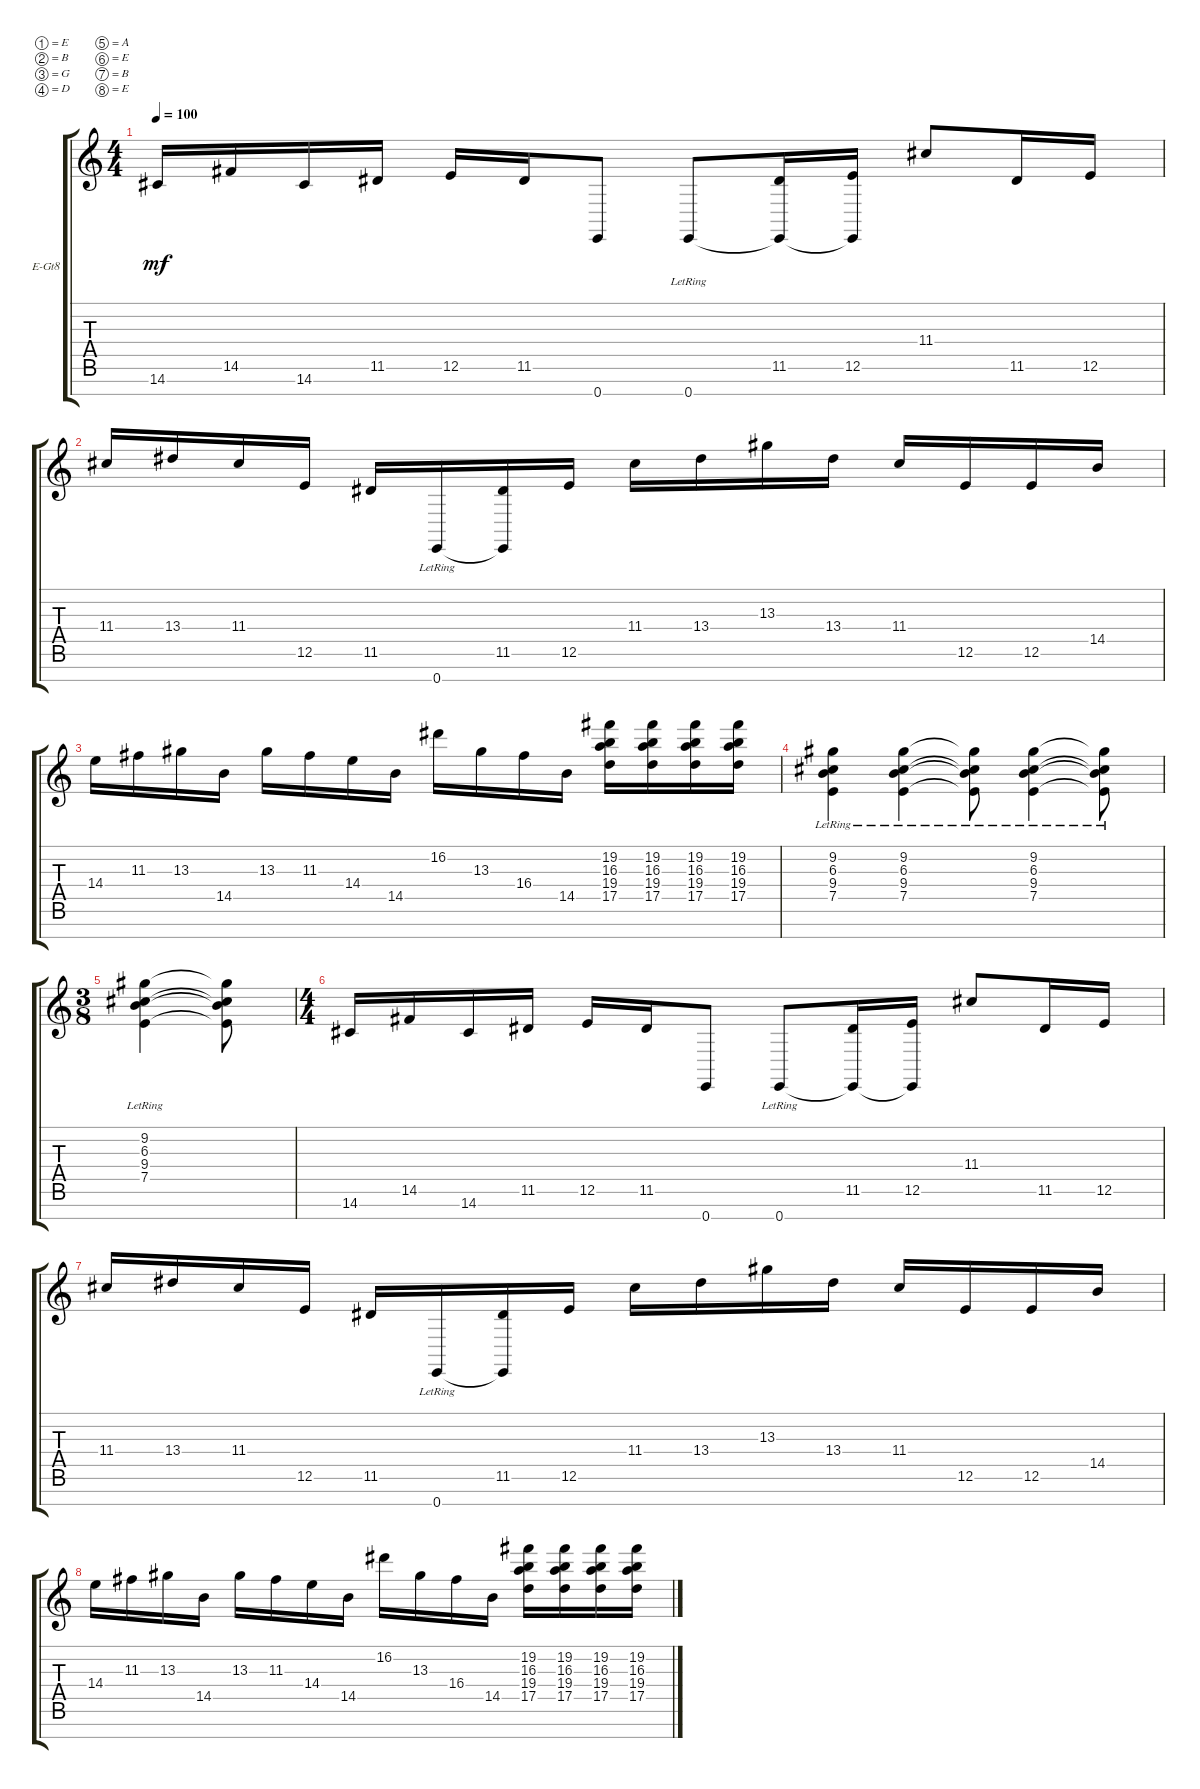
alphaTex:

\defaultSystemsLayout 4
\bracketExtendMode groupsimilarinstruments
\firstSystemTrackNameOrientation horizontal
\otherSystemsTrackNameOrientation horizontal
\track ("Electric Guitar" "E-Gt8") {instrument electricguitarclean}
\staff {score tabs}
\tuning (E4 B3 G3 D3 A2 E2 B1 E1)
\ts (4 4)
\tempo 100
\clef g2
\ks c
14.7.16{dy mf instrument electricguitarclean} 14.6.16 14.7.16 11.6.16 12.6.16 11.6.16 0.8.8 0.8{lr}.8 (11.6 0.8{t}).16 (12.6 0.8{t}).16 11.4.8 11.6.16 12.6.16 |
11.4.16 13.4.16 11.4.16 12.6.16 11.6.16 0.8{lr}.16 (11.6 0.8{t}).16 12.6.16 11.4.16 13.4.16 13.3.16 13.4.16 11.4.16 12.6.16 12.6.16 14.5.16 |
14.4.16 11.3.16 13.3.16 14.5.16 13.3.16 11.3.16 14.4.16 14.5.16 16.2.16 13.3.16 16.4.16 14.5.16 (19.2 19.4 16.3 17.5).16 (19.2 19.4 16.3 17.5).16 (19.2 19.4 16.3 17.5).16 (19.2 19.4 16.3 17.5).16 |
(9.2{lr} 9.4{lr} 6.3{lr} 7.5{lr}).4 (9.2{lr} 9.4{lr} 6.3{lr} 7.5{lr}).4 (9.2{lr t} 9.4{lr t} 6.3{lr t} 7.5{lr t}).8 (9.2{lr} 9.4{lr} 6.3{lr} 7.5{lr}).4 (9.2{lr t} 9.4{lr t} 6.3{lr t} 7.5{lr t}).8 |
\ts (3 8)
(9.2{lr} 9.4{lr} 6.3{lr} 7.5{lr}).4 (9.2{t} 9.4{t} 6.3{t} 7.5{t}).8 |
\ts (4 4)
14.7.16 14.6.16 14.7.16 11.6.16 12.6.16 11.6.16 0.8.8 0.8{lr}.8 (11.6 0.8{t}).16 (12.6 0.8{t}).16 11.4.8 11.6.16 12.6.16 |
11.4.16 13.4.16 11.4.16 12.6.16 11.6.16 0.8{lr}.16 (11.6 0.8{t}).16 12.6.16 11.4.16 13.4.16 13.3.16 13.4.16 11.4.16 12.6.16 12.6.16 14.5.16 |
14.4.16 11.3.16 13.3.16 14.5.16 13.3.16 11.3.16 14.4.16 14.5.16 16.2.16 13.3.16 16.4.16 14.5.16 (19.2 19.4 16.3 17.5).16 (19.2 19.4 16.3 17.5).16 (19.2 19.4 16.3 17.5).16 (19.2 19.4 16.3 17.5).16
